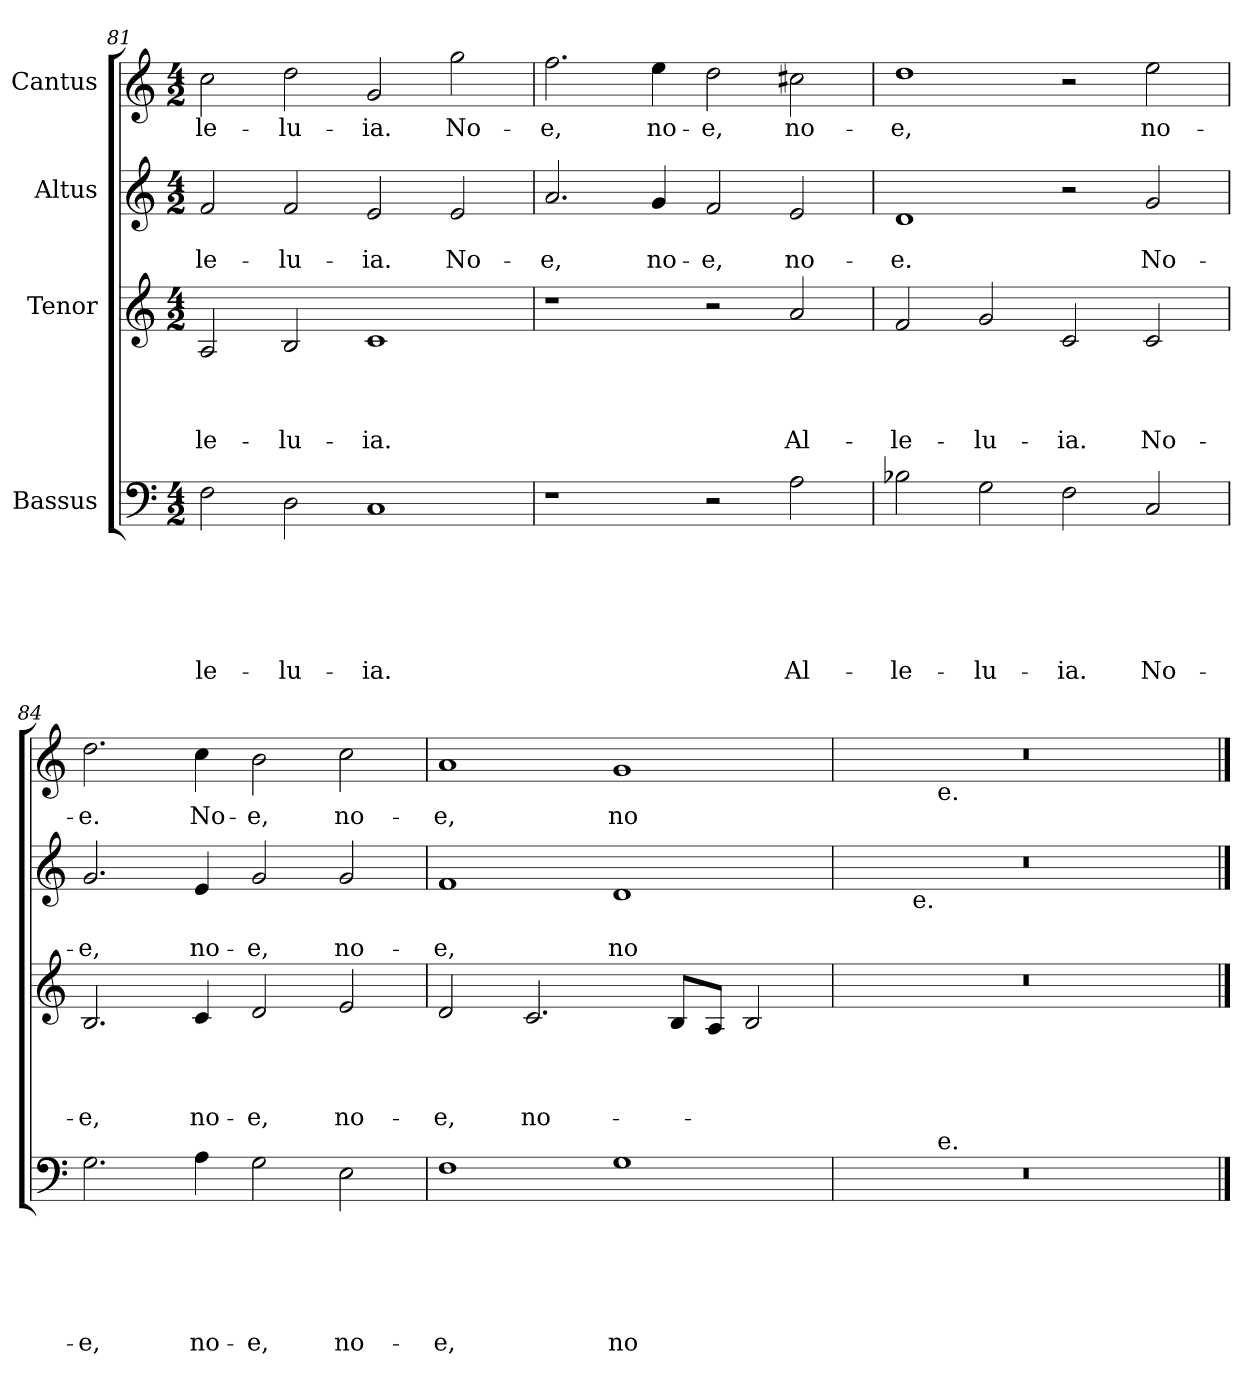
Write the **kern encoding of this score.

**kern	**text	**text	**text	**text	**text	**text	**kern	**text	**text	**text	**text	**kern	**text	**text	**kern	**text
*part4	*part4	*part4	*part4	*part4	*part4	*part4	*part3	*part3	*part3	*part3	*part3	*part2	*part2	*part2	*part1	*part1
*staff4	*staff4	*staff4	*staff4	*staff4	*staff4	*staff4	*staff3	*staff3	*staff3	*staff3	*staff3	*staff2	*staff2	*staff2	*staff1	*staff1
*I"Bassus	*	*	*	*	*	*	*I"Tenor	*	*	*	*	*I"Altus	*	*	*I"Cantus	*
*clefF4	*	*	*	*	*	*	*clefG2	*	*	*	*	*clefG2	*	*	*clefG2	*
*k[]	*	*	*	*	*	*	*k[]	*	*	*	*	*k[]	*	*	*k[]	*
*C:	*	*	*	*	*	*	*C:	*	*	*	*	*C:	*	*	*C:	*
*M4/2	*	*	*	*	*	*	*M4/2	*	*	*	*	*M4/2	*	*	*M4/2	*
=81	=81	=81	=81	=81	=81	=81	=81	=81	=81	=81	=81	=81	=81	=81	=81	=81
!	!	!	!	!	!	!LO:LY:b	!	!	!	!	!LO:LY:b	!	!	!LO:LY:b	!	!LO:LY:b
2F\	.	.	.	.	.	-le-	2A/	.	.	.	-le-	2f/	.	-le-	2cc\	-le-
!	!	!	!	!	!	!LO:LY:b	!	!	!	!	!LO:LY:b	!	!	!LO:LY:b	!	!LO:LY:b
2D\	.	.	.	.	.	-lu-	2B/	.	.	.	-lu-	2f/	.	-lu-	2dd\	-lu-
!	!	!	!	!	!	!LO:LY:b	!	!	!	!	!LO:LY:b	!	!	!LO:LY:b	!	!LO:LY:b
1C	.	.	.	.	.	-ia.	1c	.	.	.	-ia.	2e/	.	-ia.	2g/	-ia.
!	!	!	!	!	!	!	!	!	!	!	!	!	!	!LO:LY:b	!	!LO:LY:b
.	.	.	.	.	.	.	.	.	.	.	.	2e/	.	No-	2gg\	No-
=82	=82	=82	=82	=82	=82	=82	=82	=82	=82	=82	=82	=82	=82	=82	=82	=82
!	!	!	!	!	!	!	!	!	!	!	!	!	!	!LO:LY:b	!	!LO:LY:b
1r	.	.	.	.	.	.	1r	.	.	.	.	2.a/	.	-e,	2.ff\	-e,
!	!	!	!	!	!	!	!	!	!	!	!	!	!	!LO:LY:b	!	!LO:LY:b
.	.	.	.	.	.	.	.	.	.	.	.	4g/	.	no-	4ee\	no-
!	!	!	!	!	!	!	!	!	!	!	!	!	!	!LO:LY:b	!	!LO:LY:b
2r	.	.	.	.	.	.	2r	.	.	.	.	2f/	.	-e,	2dd\	-e,
!	!	!	!	!	!	!LO:LY:b	!	!	!	!	!LO:LY:b	!	!	!LO:LY:b	!	!LO:LY:b
2A\	.	.	.	.	.	Al-	2a/	.	.	.	Al-	2e/	.	no-	2cc#X\	no-
=83	=83	=83	=83	=83	=83	=83	=83	=83	=83	=83	=83	=83	=83	=83	=83	=83
!	!	!	!	!	!	!LO:LY:b	!	!	!	!	!LO:LY:b	!	!	!LO:LY:b	!	!LO:LY:b
2B-X\	.	.	.	.	.	-le-	2f/	.	.	.	-le-	1d	.	-e.	1dd	-e,
!	!	!	!	!	!	!LO:LY:b	!	!	!	!	!LO:LY:b	!	!	!	!	!
2G\	.	.	.	.	.	-lu-	2g/	.	.	.	-lu-	.	.	.	.	.
!	!	!	!	!	!	!LO:LY:b	!	!	!	!	!LO:LY:b	!	!	!	!	!
2F\	.	.	.	.	.	-ia.	2c/	.	.	.	-ia.	2r	.	.	2r	.
!	!	!	!	!	!	!LO:LY:b	!	!	!	!	!LO:LY:b	!	!	!LO:LY:b	!	!LO:LY:b
2C/	.	.	.	.	.	No-	2c/	.	.	.	No-	2g/	.	No-	2ee\	no-
=84	=84	=84	=84	=84	=84	=84	=84	=84	=84	=84	=84	=84	=84	=84	=84	=84
!	!	!	!	!	!	!LO:LY:b	!	!	!	!	!LO:LY:b	!	!	!LO:LY:b	!	!LO:LY:b
2.G\	.	.	.	.	.	-e,	2.B/	.	.	.	-e,	2.g/	.	-e,	2.dd\	-e.
!	!	!	!	!	!	!LO:LY:b	!	!	!	!	!LO:LY:b	!	!	!LO:LY:b	!	!LO:LY:b
4A\	.	.	.	.	.	no-	4c/	.	.	.	no-	4e/	.	no-	4cc\	No-
!	!	!	!	!	!	!LO:LY:b	!	!	!	!	!LO:LY:b	!	!	!LO:LY:b	!	!LO:LY:b
2G\	.	.	.	.	.	-e,	2d/	.	.	.	-e,	2g/	.	-e,	2b\	-e,
!	!	!	!	!	!	!LO:LY:b	!	!	!	!	!LO:LY:b	!	!	!LO:LY:b	!	!LO:LY:b
2E\	.	.	.	.	.	no-	2e/	.	.	.	no-	2g/	.	no-	2cc\	no-
=85	=85	=85	=85	=85	=85	=85	=85	=85	=85	=85	=85	=85	=85	=85	=85	=85
!	!	!	!	!	!	!LO:LY:b	!	!	!	!	!LO:LY:b	!	!	!LO:LY:b	!	!LO:LY:b
1F	.	.	.	.	.	-e,	2d/	.	.	.	-e,	1f	.	-e,	1a	-e,
!	!	!	!	!	!	!	!	!	!	!	!LO:LY:b	!	!	!	!	!
.	.	.	.	.	.	.	2.c/	.	.	.	no-	.	.	.	.	.
!	!	!	!	!	!	!LO:LY:b	!	!	!	!	!	!	!	!LO:LY:b	!	!LO:LY:b
1G	.	.	.	.	.	no-	.	.	.	.	.	1d	.	no-	1g	no-
.	.	.	.	.	.	.	8B/L	.	.	.	.	.	.	.	.	.
.	.	.	.	.	.	.	8A/J	.	.	.	.	.	.	.	.	.
.	.	.	.	.	.	.	2B/	.	.	.	.	.	.	.	.	.
=86	=86	=86	=86	=86	=86	=86	=86	=86	=86	=86	=86	=86	=86	=86	=86	=86
*^	*	*	*	*	*	*	*	*	*	*	*	*^	*	*	*^	*
0r	4..ryy	.	.	.	.	.	.	0r	.	.	.	.	0r	4.ryy	.	.	0r	4..ryy	.
!	!	!	!	!	!	!	!	!	!	!	!	!	!	!LO:TX:b:t=e.	!	!	!	!	!
.	.	.	.	.	.	.	.	.	.	.	.	.	.	1ryy	.	.	.	.	.
!	!	!	!	!	!	!	!	!	!	!	!	!	!	!	!	!	!	!LO:TX:b:t=e.	!
!	!LO:TX:a:t=e.	!	!	!	!	!	!	!	!	!	!	!	!	!	!	!	!	!	!
.	1ryy	.	.	.	.	.	.	.	.	.	.	.	.	.	.	.	.	1ryy	.
.	.	.	.	.	.	.	.	.	.	.	.	.	.	2ryy	.	.	.	.	.
.	2ryy	.	.	.	.	.	.	.	.	.	.	.	.	.	.	.	.	2ryy	.
.	.	.	.	.	.	.	.	.	.	.	.	.	.	8ryy	.	.	.	.	.
.	16ryy	.	.	.	.	.	.	.	.	.	.	.	.	.	.	.	.	16ryy	.
*	*	*	*	*	*	*	*	*	*	*	*	*	*v	*v	*	*	*	*	*
*v	*v	*	*	*	*	*	*	*	*	*	*	*	*	*	*	*v	*v	*
==	==	==	==	==	==	==	==	==	==	==	==	==	==	==	==	==
*-	*-	*-	*-	*-	*-	*-	*-	*-	*-	*-	*-	*-	*-	*-	*-	*-
